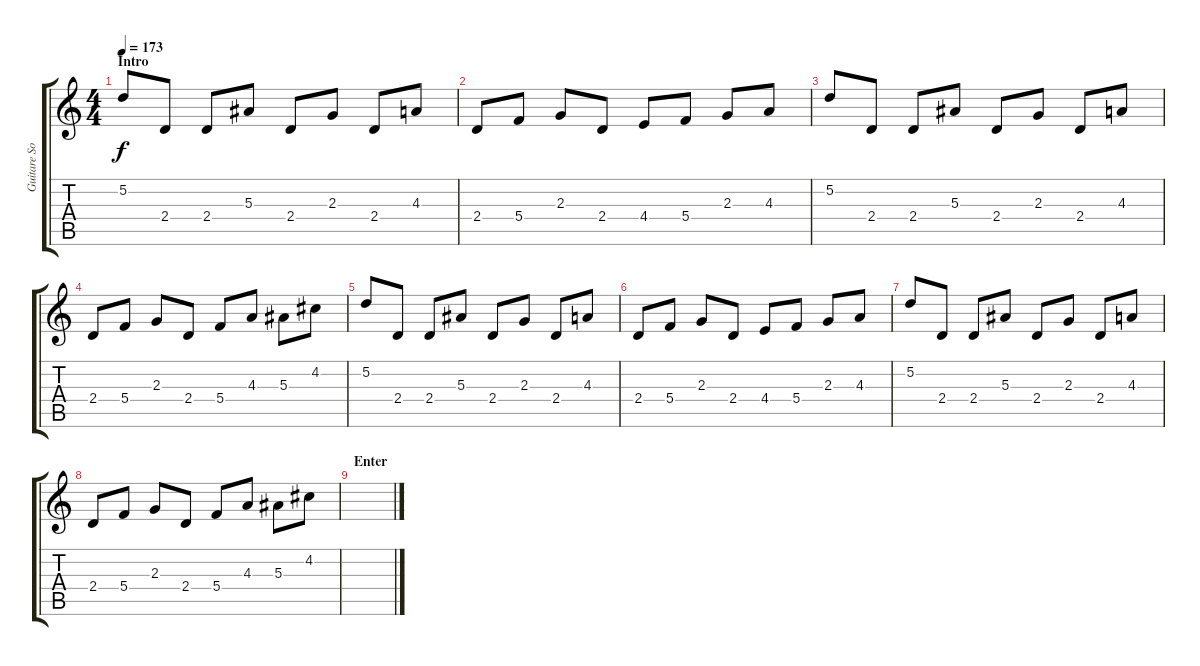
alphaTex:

\track ("Guitare Solo" "Guitare So") {instrument distortionguitar}
\staff {score tabs}
\tuning (D4 A3 F3 C3 G2 D2) {hide}
\ts (4 4)
\section ("" "Intro")
\tempo 173
\clef g2
\ks c
5.2.8{dy f volume 5 instrument electricguitarmuted} 2.4.8 2.4.8{volume 10} 5.3.8 2.4.8 2.3.8 2.4.8 4.3.8 |
2.4.8 5.4.8 2.3.8 2.4.8 4.4.8 5.4.8 2.3.8 4.3.8 |
5.2.8 2.4.8 2.4.8 5.3.8 2.4.8 2.3.8 2.4.8 4.3.8 |
2.4.8 5.4.8 2.3.8 2.4.8 5.4.8 4.3.8 5.3.8 4.2.8 |
5.2.8{volume 11} 2.4.8 2.4.8 5.3.8 2.4.8 2.3.8 2.4.8 4.3.8 |
2.4.8 5.4.8 2.3.8 2.4.8 4.4.8 5.4.8 2.3.8 4.3.8 |
5.2.8 2.4.8 2.4.8 5.3.8 2.4.8 2.3.8 2.4.8 4.3.8 |
2.4.8 5.4.8 2.3.8 2.4.8 5.4.8 4.3.8 5.3.8 4.2.8 |
\section ("" "Enter")
